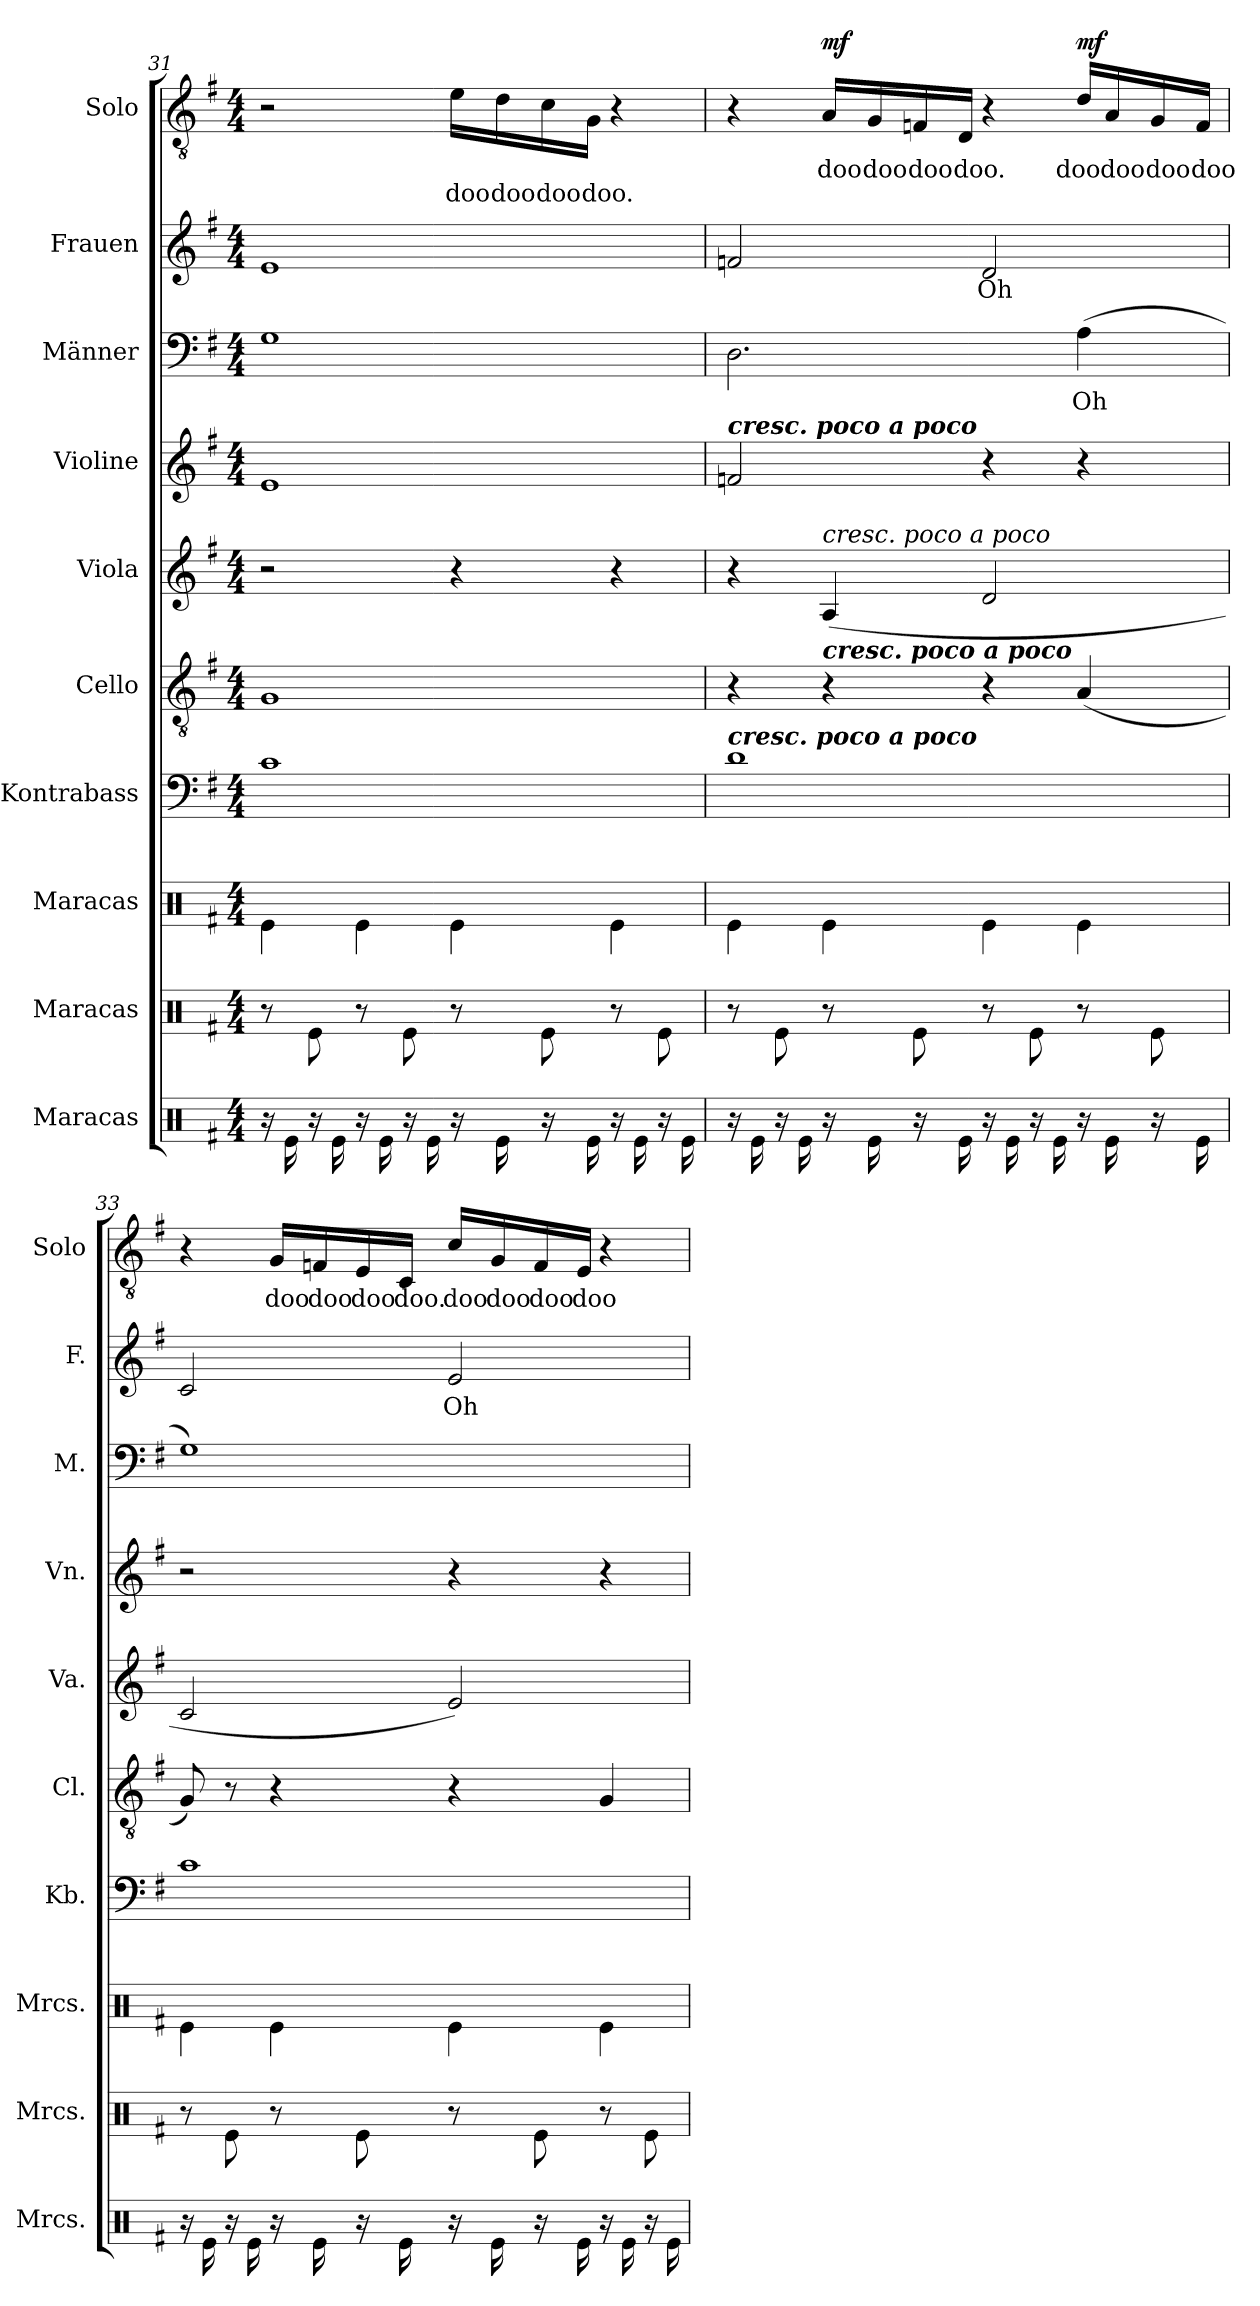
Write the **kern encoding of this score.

**kern	**kern	**kern	**kern	**kern	**kern	**kern	**kern	**text	**kern	**text	**kern	**text	**text	**dynam
*part10	*part9	*part8	*part7	*part6	*part5	*part4	*part3	*part3	*part2	*part2	*part1	*part1	*part1	*part1
*staff10	*staff9	*staff8	*staff7	*staff6	*staff5	*staff4	*staff3	*staff3	*staff2	*staff2	*staff1	*staff1	*staff1	*staff1
*I"Maracas	*I"Maracas	*I"Maracas	*I"Kontrabass	*I"Cello	*I"Viola	*I"Violine	*I"Männer	*	*I"Frauen	*	*I"Solo	*	*	*
*I'Mrcs.	*I'Mrcs.	*I'Mrcs.	*I'Kb.	*I'Cl.	*I'Va.	*I'Vn.	*I'M.	*	*I'F.	*	*I'Solo	*	*	*
!!LO:PB:g=z
*clefX	*clefX	*clefX	*clefF4	*clefGv2	*clefG2	*clefG2	*clefF4	*	*clefG2	*	*clefGv2	*	*	*
*	*	*	*ITrd7c12	*	*	*	*	*	*	*	*	*	*	*
*k[f#]	*k[f#]	*k[f#]	*k[f#]	*k[f#]	*k[f#]	*k[f#]	*k[f#]	*	*k[f#]	*	*k[f#]	*	*	*
*M4/4	*M4/4	*M4/4	*M4/4	*M4/4	*M4/4	*M4/4	*M4/4	*	*M4/4	*	*M4/4	*	*	*
=31	=31	=31	=31	=31	=31	=31	=31	=31	=31	=31	=31	=31	=31	=31
16r	8r	4Re\	1C	1G	2r	1e	1G	.	1e	.	2r	.	.	.
16Re\	.	.	.	.	.	.	.	.	.	.	.	.	.	.
16r	8Re\	.	.	.	.	.	.	.	.	.	.	.	.	.
16Re\	.	.	.	.	.	.	.	.	.	.	.	.	.	.
16r	8r	4Re\	.	.	.	.	.	.	.	.	.	.	.	.
16Re\	.	.	.	.	.	.	.	.	.	.	.	.	.	.
16r	8Re\	.	.	.	.	.	.	.	.	.	.	.	.	.
16Re\	.	.	.	.	.	.	.	.	.	.	.	.	.	.
!	!	!	!	!	!	!	!	!	!	!	!	!	!LO:LY:b	!
16r	8r	4Re\	.	.	4r	.	.	.	.	.	16e\LL	.	doo	.
!	!	!	!	!	!	!	!	!	!	!	!	!	!LO:LY:b	!
16Re\	.	.	.	.	.	.	.	.	.	.	16d\	.	doo	.
!	!	!	!	!	!	!	!	!	!	!	!	!	!LO:LY:b	!
16r	8Re\	.	.	.	.	.	.	.	.	.	16c\	.	doo	.
!	!	!	!	!	!	!	!	!	!	!	!	!	!LO:LY:b	!
16Re\	.	.	.	.	.	.	.	.	.	.	16G\JJ	.	doo.	.
16r	8r	4Re\	.	.	4r	.	.	.	.	.	4r	.	.	.
16Re\	.	.	.	.	.	.	.	.	.	.	.	.	.	.
16r	8Re\	.	.	.	.	.	.	.	.	.	.	.	.	.
16Re\	.	.	.	.	.	.	.	.	.	.	.	.	.	.
!!LO:PB:g=z
=32	=32	=32	=32	=32	=32	=32	=32	=32	=32	=32	=32	=32	=32	=32
!	!	!	!	!	!	!LO:TX:a:Bi:t=cresc. poco a poco	!	!	!	!	!	!	!	!
!	!	!	!LO:TX:a:Bi:t=cresc. poco a poco	!	!	!	!	!	!	!	!	!	!	!
16r	8r	4Re\	1D	4r	4r	2fn/	2.D\	.	2fn/	.	4r	.	.	.
16Re\	.	.	.	.	.	.	.	.	.	.	.	.	.	.
16r	8Re\	.	.	.	.	.	.	.	.	.	.	.	.	.
16Re\	.	.	.	.	.	.	.	.	.	.	.	.	.	.
!	!	!	!	!	!LO:TX:b:Bi:t=cresc. poco a poco	!	!	!	!	!	!	!	!	!
!	!	!	!	!	!LO:TX:a:i:t=cresc. poco a poco	!	!	!	!	!	!	!	!	!
!	!	!	!	!	!	!	!	!	!	!	!	!LO:LY:b	!	!LO:DY:b
16r	8r	4Re\	.	4r	(>4A/	.	.	.	.	.	16A/LL	doo	.	mf
!	!	!	!	!	!	!	!	!	!	!	!	!LO:LY:b	!	!
16Re\	.	.	.	.	.	.	.	.	.	.	16G/	doo	.	.
!	!	!	!	!	!	!	!	!	!	!	!	!LO:LY:b	!	!
16r	8Re\	.	.	.	.	.	.	.	.	.	16Fn/	doo	.	.
!	!	!	!	!	!	!	!	!	!	!	!	!LO:LY:b	!	!
16Re\	.	.	.	.	.	.	.	.	.	.	16D/JJ	doo.	.	.
!	!	!	!	!	!	!	!	!	!	!LO:LY:b	!	!	!	!
16r	8r	4Re\	.	4r	2d/	4r	.	.	2d/	Oh	4r	.	.	.
16Re\	.	.	.	.	.	.	.	.	.	.	.	.	.	.
16r	8Re\	.	.	.	.	.	.	.	.	.	.	.	.	.
16Re\	.	.	.	.	.	.	.	.	.	.	.	.	.	.
!	!	!	!	!	!	!	!	!LO:LY:b	!	!	!	!LO:LY:b	!	!LO:DY:b
16r	8r	4Re\	.	(<4A/	.	4r	(>4A\	Oh	.	.	16d/LL	doo	.	mf
!	!	!	!	!	!	!	!	!	!	!	!	!LO:LY:b	!	!
16Re\	.	.	.	.	.	.	.	.	.	.	16A/	doo	.	.
!	!	!	!	!	!	!	!	!	!	!	!	!LO:LY:b	!	!
16r	8Re\	.	.	.	.	.	.	.	.	.	16G/	doo	.	.
!	!	!	!	!	!	!	!	!	!	!	!	!LO:LY:b	!	!
16Re\	.	.	.	.	.	.	.	.	.	.	16F/JJ	doo	.	.
!!LO:PB:g=z
=33	=33	=33	=33	=33	=33	=33	=33	=33	=33	=33	=33	=33	=33	=33
16r	8r	4Re\	1C	8G/)	2c/	2r	1G)	.	2c/	.	4r	.	.	.
16Re\	.	.	.	.	.	.	.	.	.	.	.	.	.	.
16r	8Re\	.	.	8r	.	.	.	.	.	.	.	.	.	.
16Re\	.	.	.	.	.	.	.	.	.	.	.	.	.	.
!	!	!	!	!	!	!	!	!	!	!	!	!LO:LY:b	!	!
16r	8r	4Re\	.	4r	.	.	.	.	.	.	16G/LL	doo	.	.
!	!	!	!	!	!	!	!	!	!	!	!	!LO:LY:b	!	!
16Re\	.	.	.	.	.	.	.	.	.	.	16Fn/	doo	.	.
!	!	!	!	!	!	!	!	!	!	!	!	!LO:LY:b	!	!
16r	8Re\	.	.	.	.	.	.	.	.	.	16E/	doo	.	.
!	!	!	!	!	!	!	!	!	!	!	!	!LO:LY:b	!	!
16Re\	.	.	.	.	.	.	.	.	.	.	16C/JJ	doo.	.	.
!	!	!	!	!	!	!	!	!	!	!LO:LY:b	!	!LO:LY:b	!	!
16r	8r	4Re\	.	4r	2e/)	4r	.	.	2e/	Oh	16c/LL	doo	.	.
!	!	!	!	!	!	!	!	!	!	!	!	!LO:LY:b	!	!
16Re\	.	.	.	.	.	.	.	.	.	.	16G/	doo	.	.
!	!	!	!	!	!	!	!	!	!	!	!	!LO:LY:b	!	!
16r	8Re\	.	.	.	.	.	.	.	.	.	16F/	doo	.	.
!	!	!	!	!	!	!	!	!	!	!	!	!LO:LY:b	!	!
16Re\	.	.	.	.	.	.	.	.	.	.	16E/JJ	doo	.	.
16r	8r	4Re\	.	4G/	.	4r	.	.	.	.	4r	.	.	.
16Re\	.	.	.	.	.	.	.	.	.	.	.	.	.	.
16r	8Re\	.	.	.	.	.	.	.	.	.	.	.	.	.
16Re\	.	.	.	.	.	.	.	.	.	.	.	.	.	.
=	=	=	=	=	=	=	=	=	=	=	=	=	=	=
*-	*-	*-	*-	*-	*-	*-	*-	*-	*-	*-	*-	*-	*-	*-
